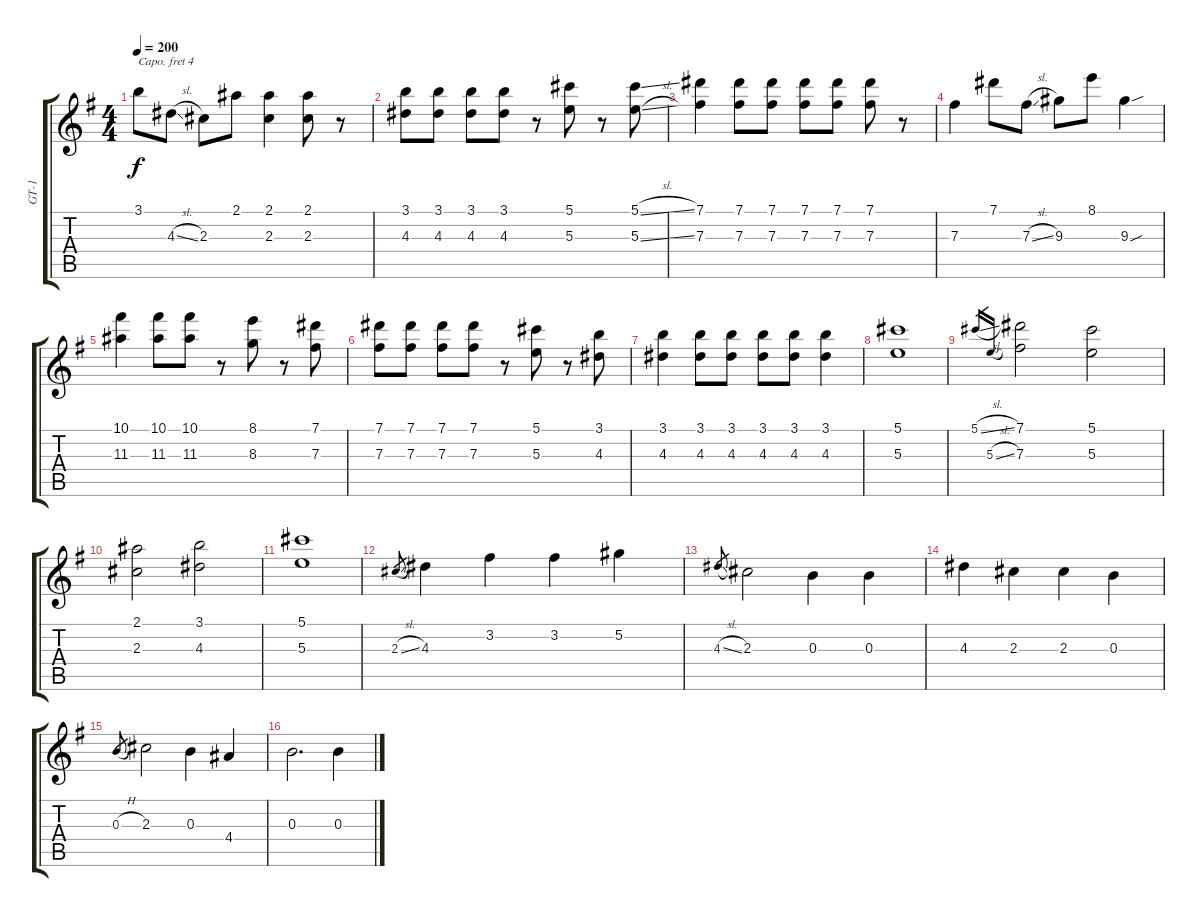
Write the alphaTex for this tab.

\track ("GT-1" "GT-1") {instrument acousticguitarsteel}
\staff {score tabs}
\capo 4
\tuning (E4 B3 G3 D3 A2 E2) {hide}
\ts (4 4)
\tempo 200
\clef g2
\ks g
3.1.8{dy f} 4.3{sl}.8 2.3.8 2.1.8 (2.1 2.3).4 (2.1 2.3).8 r.8 |
(3.1 4.3).8 (3.1 4.3).8 (3.1 4.3).8 (3.1 4.3).8 r.8 (5.1 5.3).8 r.8 (5.1{sl} 5.3{sl}).8 |
(7.1 7.3).4 (7.1 7.3).8 (7.1 7.3).8 (7.1 7.3).8 (7.1 7.3).8 (7.1 7.3).8 r.8 |
7.3.4 7.1.8 7.3{sl}.8 9.3.8 8.1.8 9.3{sou}.4 |
(10.1 11.3).4 (10.1 11.3).8 (10.1 11.3).8 r.8 (8.1 8.3).8 r.8 (7.1 7.3).8 |
(7.1 7.3).8 (7.1 7.3).8 (7.1 7.3).8 (7.1 7.3).8 r.8 (5.1 5.3).8 r.8 (3.1 4.3).8 |
(3.1 4.3).4 (3.1 4.3).8 (3.1 4.3).8 (3.1 4.3).8 (3.1 4.3).8 (3.1 4.3).4 |
(5.1 5.3).1 |
5.1{sl}.16{gr} 5.3{sl}.16{gr} (7.1 7.3).2 (5.1 5.3).2 |
(2.1 2.3).2 (3.1 4.3).2 |
(5.1 5.3).1 |
2.3{sl}.8{gr} 4.3.4 3.2.4 3.2.4 5.2.4 |
4.3{sl}.8{gr} 2.3.2 0.3.4 0.3.4 |
4.3.4 2.3.4 2.3.4 0.3.4 |
0.3{h}.8{gr} 2.3.2 0.3.4 4.4.4 |
0.3.2{d} 0.3.4
